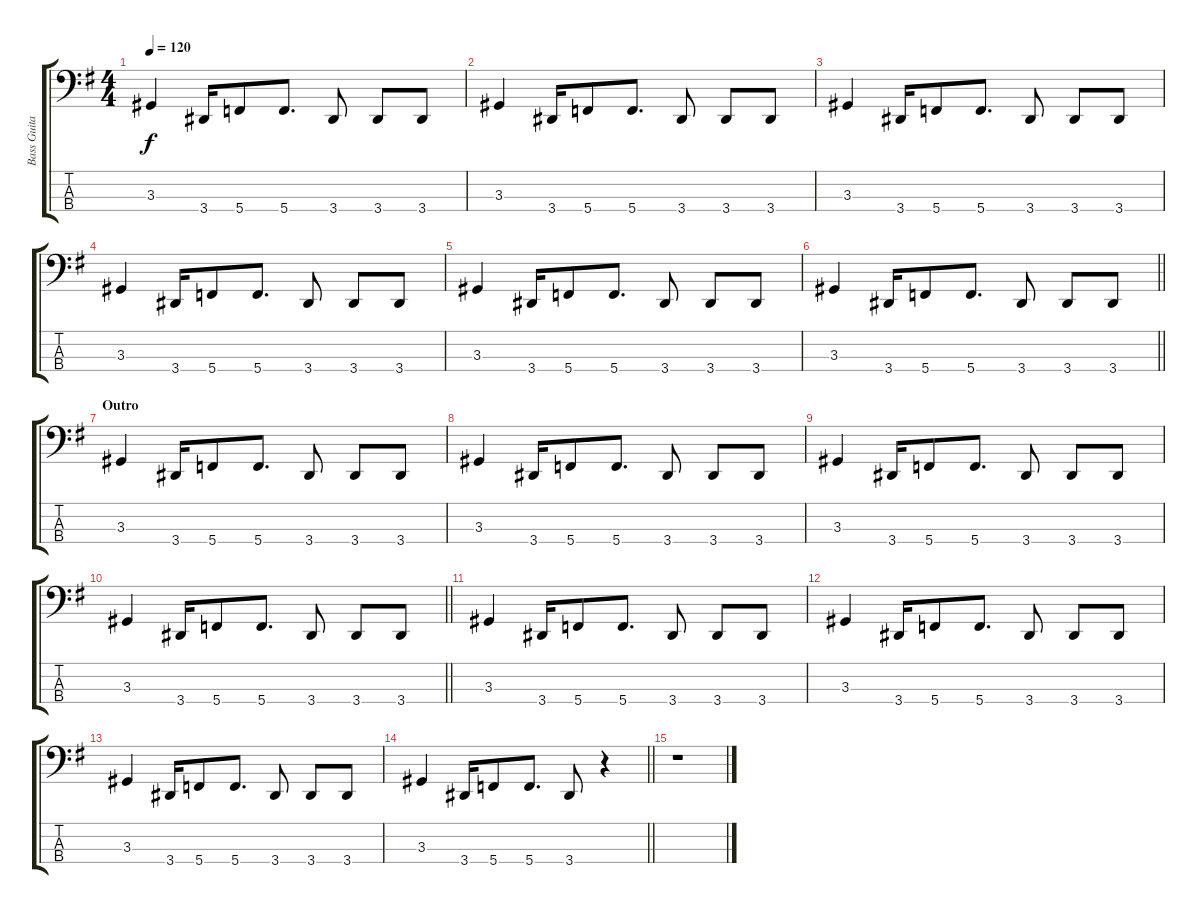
\track ("Bass Guitar" "Bass Guita") {instrument electricbassfinger}
\staff {score tabs}
\tuning (Eb2 Bb1 F1 C1) {hide}
\ts (4 4)
\tempo 120
\clef f4
\ks g
3.3.4{dy f} 3.4.16 5.4.8 5.4.8{d} 3.4.8 3.4.8 3.4.8 |
3.3.4 3.4.16 5.4.8 5.4.8{d} 3.4.8 3.4.8 3.4.8 |
3.3.4 3.4.16 5.4.8 5.4.8{d} 3.4.8 3.4.8 3.4.8 |
3.3.4 3.4.16 5.4.8 5.4.8{d} 3.4.8 3.4.8 3.4.8 |
3.3.4 3.4.16 5.4.8 5.4.8{d} 3.4.8 3.4.8 3.4.8 |
\barLineRight lightlight
3.3.4 3.4.16 5.4.8 5.4.8{d} 3.4.8 3.4.8 3.4.8 |
\section ("" "Outro")
3.3.4 3.4.16 5.4.8 5.4.8{d} 3.4.8 3.4.8 3.4.8 |
3.3.4 3.4.16 5.4.8 5.4.8{d} 3.4.8 3.4.8 3.4.8 |
3.3.4 3.4.16 5.4.8 5.4.8{d} 3.4.8 3.4.8 3.4.8 |
\barLineRight lightlight
3.3.4 3.4.16 5.4.8 5.4.8{d} 3.4.8 3.4.8 3.4.8 |
3.3.4 3.4.16 5.4.8 5.4.8{d} 3.4.8 3.4.8 3.4.8 |
3.3.4 3.4.16 5.4.8 5.4.8{d} 3.4.8 3.4.8 3.4.8 |
3.3.4 3.4.16 5.4.8 5.4.8{d} 3.4.8 3.4.8 3.4.8 |
\barLineRight lightlight
3.3.4 3.4.16 5.4.8 5.4.8{d} 3.4.8 r.4 |
r.1
